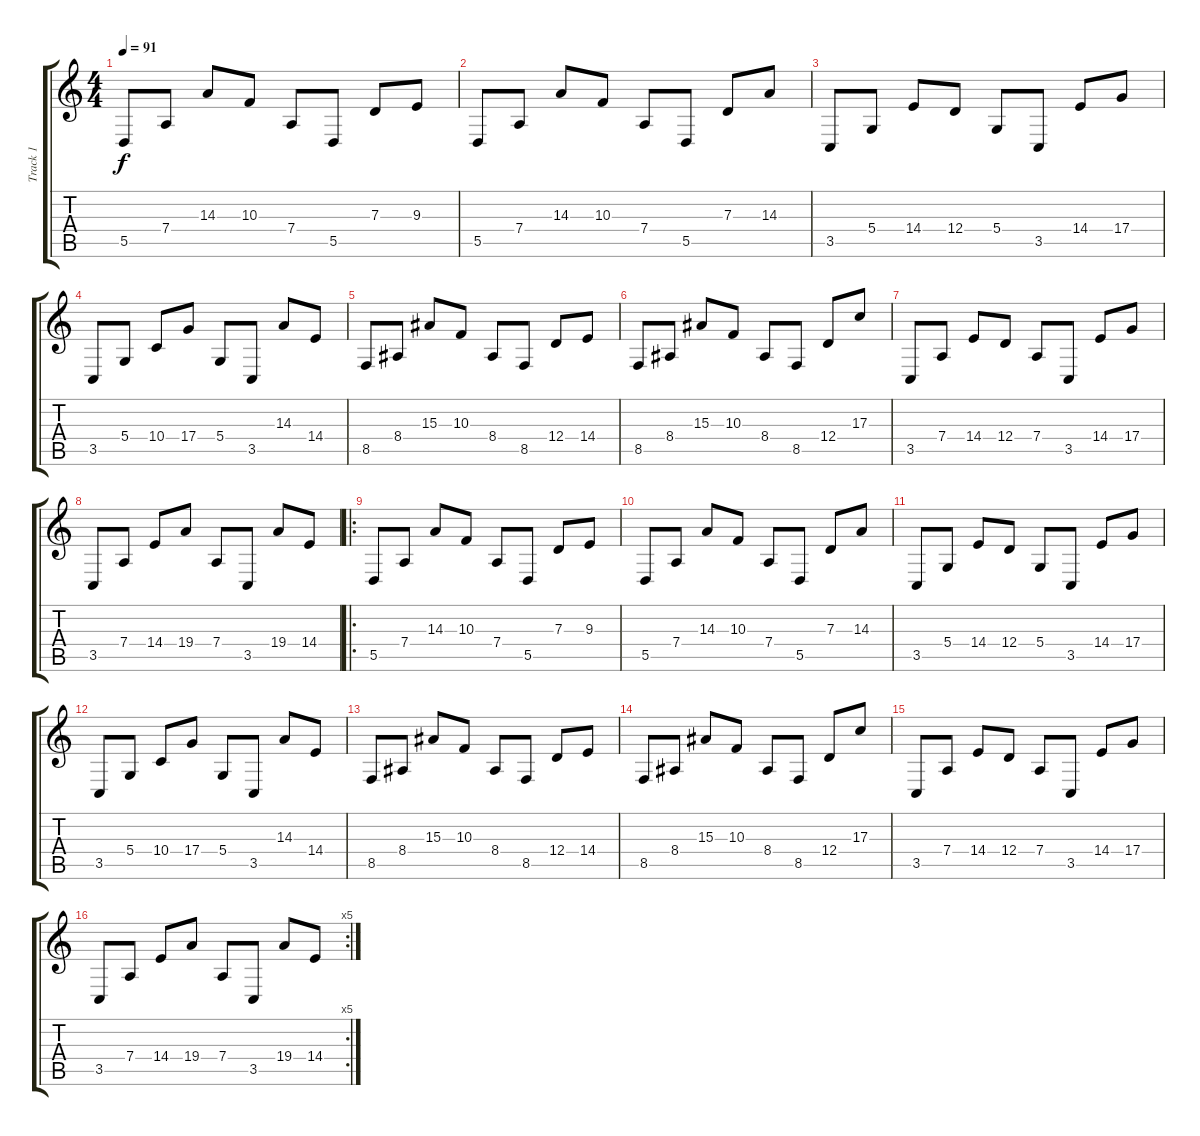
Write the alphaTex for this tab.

\track ("Track 1" "Track 1") {instrument acousticgrandpiano}
\staff {score tabs}
\tuning (E4 B3 G3 D3 A2 E2) {hide}
\ts (4 4)
\tempo 91
\clef g2
\ks c
5.5.8{dy f instrument acousticgrandpiano} 7.4.8 14.3.8 10.3.8 7.4.8 5.5.8 7.3.8 9.3.8 |
5.5.8 7.4.8 14.3.8 10.3.8 7.4.8 5.5.8 7.3.8 14.3.8 |
3.5.8 5.4.8 14.4.8 12.4.8 5.4.8 3.5.8 14.4.8 17.4.8 |
3.5.8 5.4.8 10.4.8 17.4.8 5.4.8 3.5.8 14.3.8 14.4.8 |
8.5.8 8.4.8 15.3.8 10.3.8 8.4.8 8.5.8 12.4.8 14.4.8 |
8.5.8 8.4.8 15.3.8 10.3.8 8.4.8 8.5.8 12.4.8 17.3.8 |
3.5.8 7.4.8 14.4.8 12.4.8 7.4.8 3.5.8 14.4.8 17.4.8 |
3.5.8 7.4.8 14.4.8 19.4.8 7.4.8 3.5.8 19.4.8 14.4.8 |
\ro
5.5.8 7.4.8 14.3.8 10.3.8 7.4.8 5.5.8 7.3.8 9.3.8 |
5.5.8 7.4.8 14.3.8 10.3.8 7.4.8 5.5.8 7.3.8 14.3.8 |
3.5.8 5.4.8 14.4.8 12.4.8 5.4.8 3.5.8 14.4.8 17.4.8 |
3.5.8 5.4.8 10.4.8 17.4.8 5.4.8 3.5.8 14.3.8 14.4.8 |
8.5.8 8.4.8 15.3.8 10.3.8 8.4.8 8.5.8 12.4.8 14.4.8 |
8.5.8 8.4.8 15.3.8 10.3.8 8.4.8 8.5.8 12.4.8 17.3.8 |
3.5.8 7.4.8 14.4.8 12.4.8 7.4.8 3.5.8 14.4.8 17.4.8 |
\rc 5
3.5.8 7.4.8 14.4.8 19.4.8 7.4.8 3.5.8 19.4.8 14.4.8
